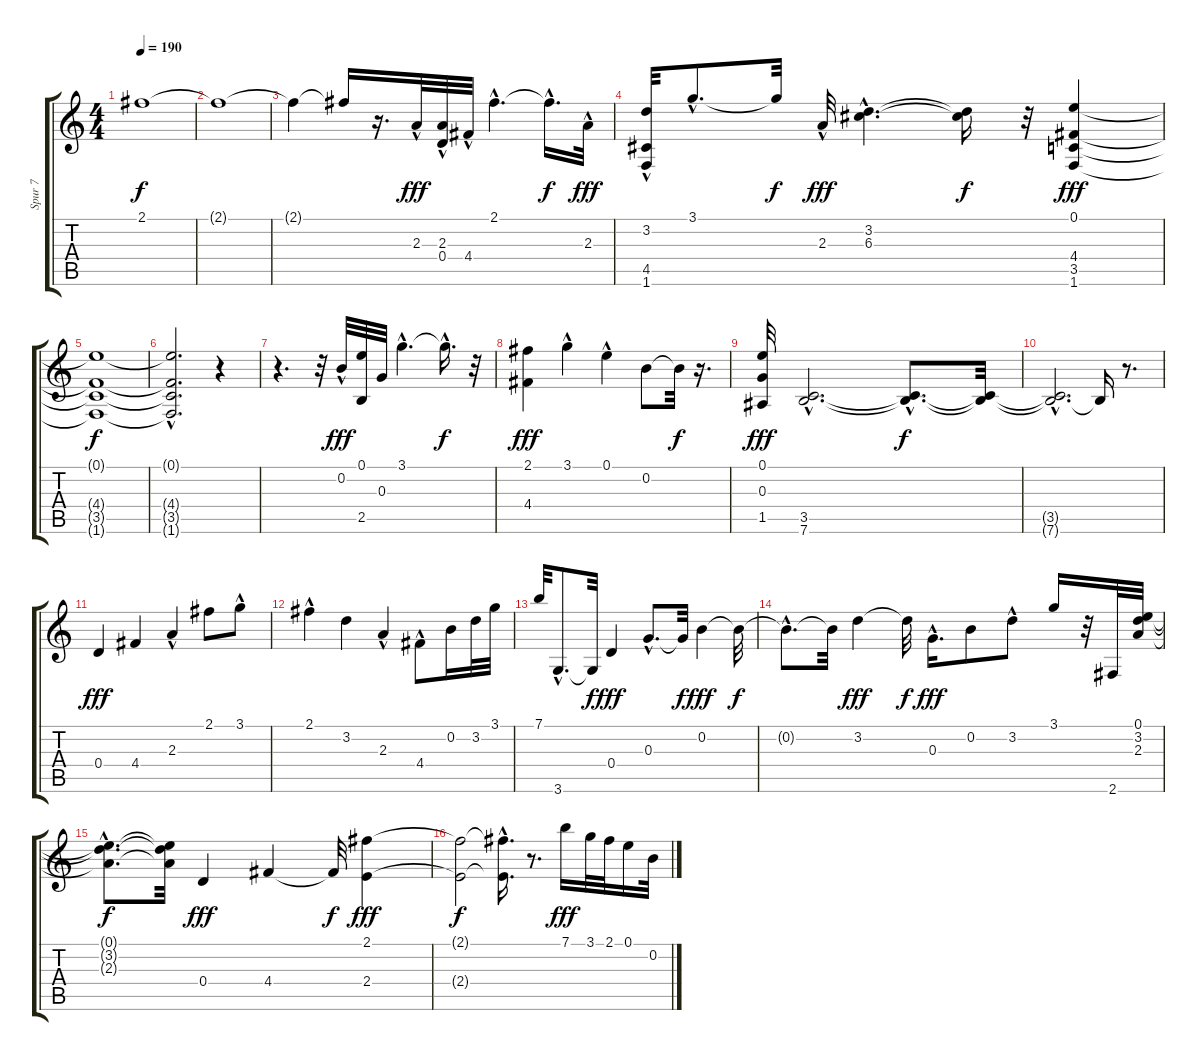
\track ("Spur 7" "Spur 7") {instrument acousticguitarsteel}
\staff {score tabs}
\tuning (E4 B3 G3 D3 A2 E2) {hide}
\ts (4 4)
\tempo 190
\clef g2
\ks c
2.1{t}.1{dy f} |
2.1{t}.1 |
2.1{t}.4 2.1{t}.16 r.16{d} 2.3{hac}.32{dy fff} (2.3{hac} 0.4{hac}).32 4.4{hac}.32 2.1{hac}.4{d} 2.1{hac t}.16{d dy f} 2.3{hac}.32{dy fff} |
(3.2{hac} 4.5 1.6).32 3.1{hac}.8{d} 3.1{t}.32{dy f} 2.3{hac}.32{dy fff} (3.2{hac} 6.3{hac}).4{d} (3.2{t} 6.3{t}).16{dy f} r.32 (0.1 4.4 3.5 1.6).4{dy fff} |
(0.1{t} 4.4{t} 3.5{t} 1.6{t}).1{dy f} |
(0.1{hac t} 4.4{hac t} 3.5{t} 1.6{hac t}).2{d} r.4 |
r.4{d} r.32 0.2{hac}.32{dy fff} (0.1 2.5).32 0.3.32 3.1{hac}.4{d} 3.1{hac t}.16{d dy f} r.32 |
(2.1 4.4).4{dy fff} 3.1{hac}.4 0.1{hac}.4 0.2.8 0.2{t}.32{dy f} r.16{d} |
(0.1 0.3 1.5).32{dy fff} (3.5{hac} 7.6{hac}).2{d} (3.5{hac t} 7.6{hac t}).8{d dy f} (3.5{t} 7.6{t}).32 |
(3.5{t} 7.6{hac t}).2{d} 7.6{t}.16 r.8{d} |
0.4.4{dy fff} 4.4.4 2.3{hac}.4 2.1.8 3.1{hac}.8 |
2.1{hac}.4 3.2.4 2.3{hac}.4 4.4{hac}.8 0.2.16 3.2.32 3.1.32 |
7.1.32 3.6{hac}.8{d} 3.6{t}.32{dy f} 0.4.4{dy fff} 0.3{hac}.8{d} 0.3{t}.32{dy f} 0.2.4{dy fff} 0.2{t}.32{dy f} |
0.2{hac t}.8{d} 0.2{t}.32 3.2.4{dy fff} 3.2{t}.32{dy f} 0.3{hac}.16{d dy fff} 0.2.8 3.2{hac}.8 3.1.16 r.32 2.6.32 (0.1 3.2 2.3).32 |
(0.1{hac t} 3.2{hac t} 2.3{hac t}).8{d dy f} (0.1{t} 3.2{t} 2.3{t}).32 0.4.4{dy fff} 4.4.4 4.4{t}.32{dy f} (2.1 2.4).4{dy fff} |
(2.1{t} 2.4{t}).2{dy f} (2.1{hac t} 2.4{t}).16{d} r.8{d} 7.1.16{dy fff} 3.1.32 2.1.32 0.1.16 0.2.32
